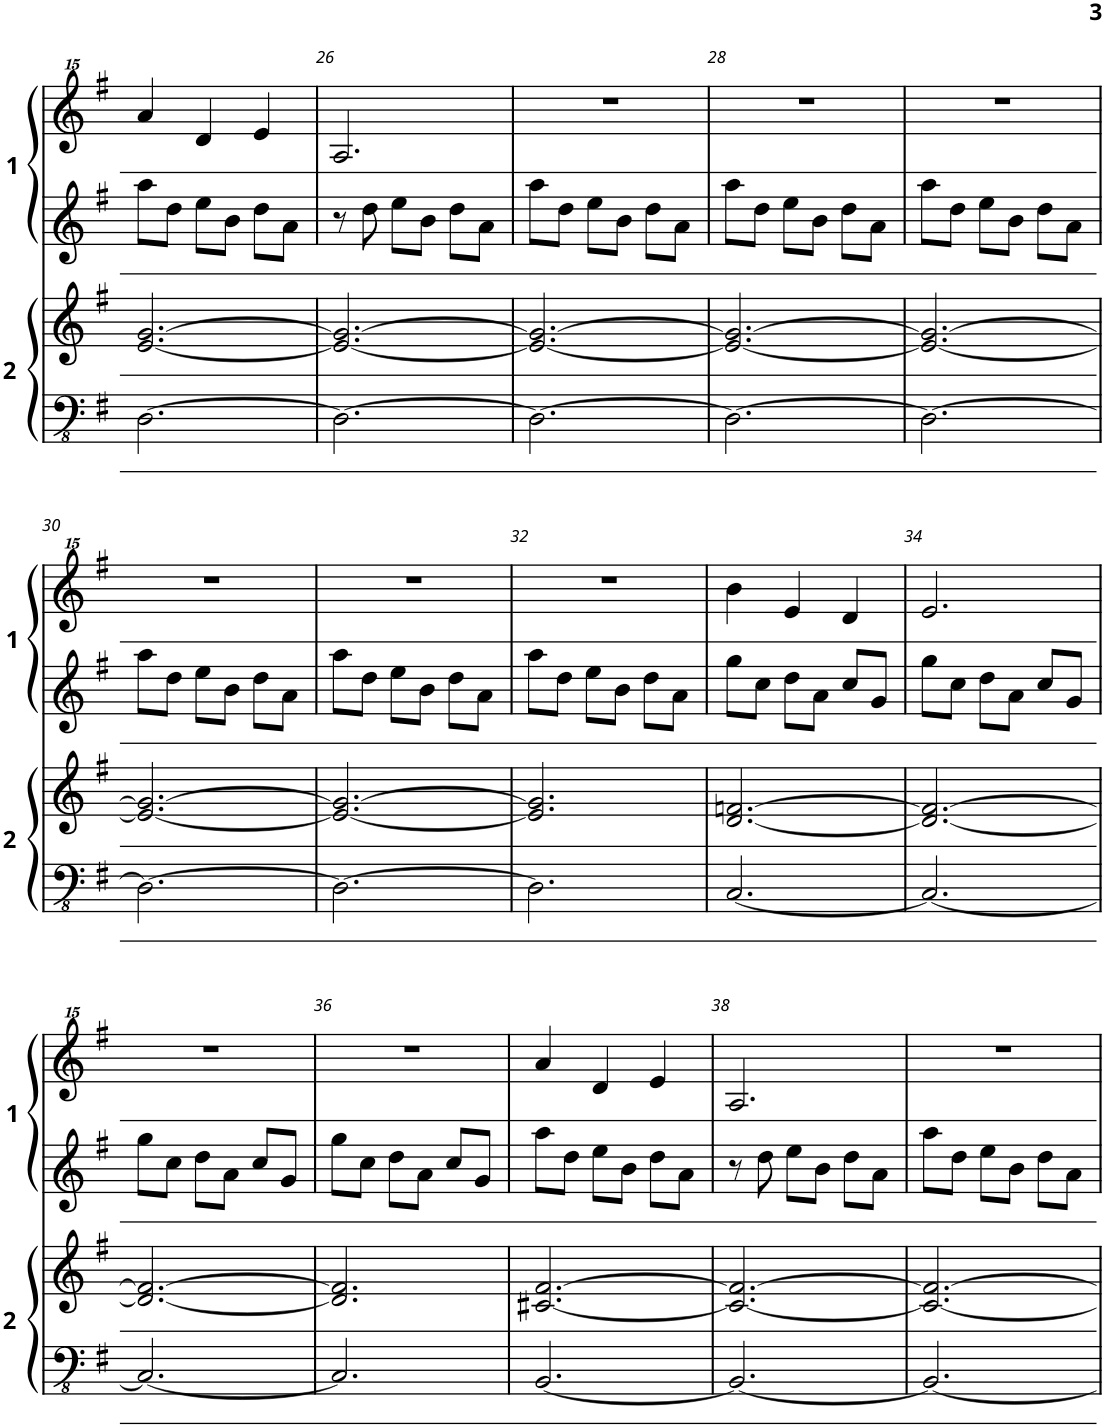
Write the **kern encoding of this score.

**kern	**kern	**kern	**kern
*part2	*part2	*part1	*part1
*staff4	*staff3	*staff2	*staff1
*I"Player 2	*	*I"Player 1	*
!!LO:PB:g=z
*clefFv4	*clefG2	*clefG2	*clefG^^2
*k[f#]	*k[f#]	*k[f#]	*k[f#]
*M3/4	*M3/4	*M3/4	*M3/4
=25	=25	=25	=25
[2.DD\	[2.e/ [2.g/	8aa\L	4aaa/
.	.	8dd\J	.
.	.	8ee\L	4ddd/
.	.	8b\J	.
.	.	8dd\L	4eee/
.	.	8a\J	.
=26	=26	=26	=26
2.DD\_	2.e/_ 2.g/_	8r	2.aa/
.	.	8dd\	.
.	.	8ee\L	.
.	.	8b\J	.
.	.	8dd\L	.
.	.	8a\J	.
=27	=27	=27	=27
2.DD\_	2.e/_ 2.g/_	8aa\L	2.r
.	.	8dd\J	.
.	.	8ee\L	.
.	.	8b\J	.
.	.	8dd\L	.
.	.	8a\J	.
=28	=28	=28	=28
2.DD\_	2.e/_ 2.g/_	8aa\L	2.r
.	.	8dd\J	.
.	.	8ee\L	.
.	.	8b\J	.
.	.	8dd\L	.
.	.	8a\J	.
=29	=29	=29	=29
2.DD\_	2.e/_ 2.g/_	8aa\L	2.r
.	.	8dd\J	.
.	.	8ee\L	.
.	.	8b\J	.
.	.	8dd\L	.
.	.	8a\J	.
!!LO:LB:g=z
=30	=30	=30	=30
2.DD\_	2.e/_ 2.g/_	8aa\L	2.r
.	.	8dd\J	.
.	.	8ee\L	.
.	.	8b\J	.
.	.	8dd\L	.
.	.	8a\J	.
=31	=31	=31	=31
2.DD\_	2.e/_ 2.g/_	8aa\L	2.r
.	.	8dd\J	.
.	.	8ee\L	.
.	.	8b\J	.
.	.	8dd\L	.
.	.	8a\J	.
=32	=32	=32	=32
2.DD\]	2.e/] 2.g/]	8aa\L	2.r
.	.	8dd\J	.
.	.	8ee\L	.
.	.	8b\J	.
.	.	8dd\L	.
.	.	8a\J	.
=33	=33	=33	=33
[2.CC/	[2.d/ [2.fn/	8gg\L	4bbb\
.	.	8cc\J	.
.	.	8dd\L	4eee/
.	.	8a\J	.
.	.	8cc/L	4ddd/
.	.	8g/J	.
=34	=34	=34	=34
2.CC/_	2.d/_ 2.f/_	8gg\L	2.eee/
.	.	8cc\J	.
.	.	8dd\L	.
.	.	8a\J	.
.	.	8cc/L	.
.	.	8g/J	.
!!LO:LB:g=z
=35	=35	=35	=35
2.CC/_	2.d/_ 2.f/_	8gg\L	2.r
.	.	8cc\J	.
.	.	8dd\L	.
.	.	8a\J	.
.	.	8cc/L	.
.	.	8g/J	.
=36	=36	=36	=36
2.CC/]	2.d/] 2.f/]	8gg\L	2.r
.	.	8cc\J	.
.	.	8dd\L	.
.	.	8a\J	.
.	.	8cc/L	.
.	.	8g/J	.
=37	=37	=37	=37
[2.BBB/	[2.c#X/ [2.f#/	8aa\L	4aaa/
.	.	8dd\J	.
.	.	8ee\L	4ddd/
.	.	8b\J	.
.	.	8dd\L	4eee/
.	.	8a\J	.
=38	=38	=38	=38
2.BBB/_	2.c#/_ 2.f#/_	8r	2.aa/
.	.	8dd\	.
.	.	8ee\L	.
.	.	8b\J	.
.	.	8dd\L	.
.	.	8a\J	.
=39	=39	=39	=39
2.BBB/_	2.c#/_ 2.f#/_	8aa\L	2.r
.	.	8dd\J	.
.	.	8ee\L	.
.	.	8b\J	.
.	.	8dd\L	.
.	.	8a\J	.
=	=	=	=
*-	*-	*-	*-
